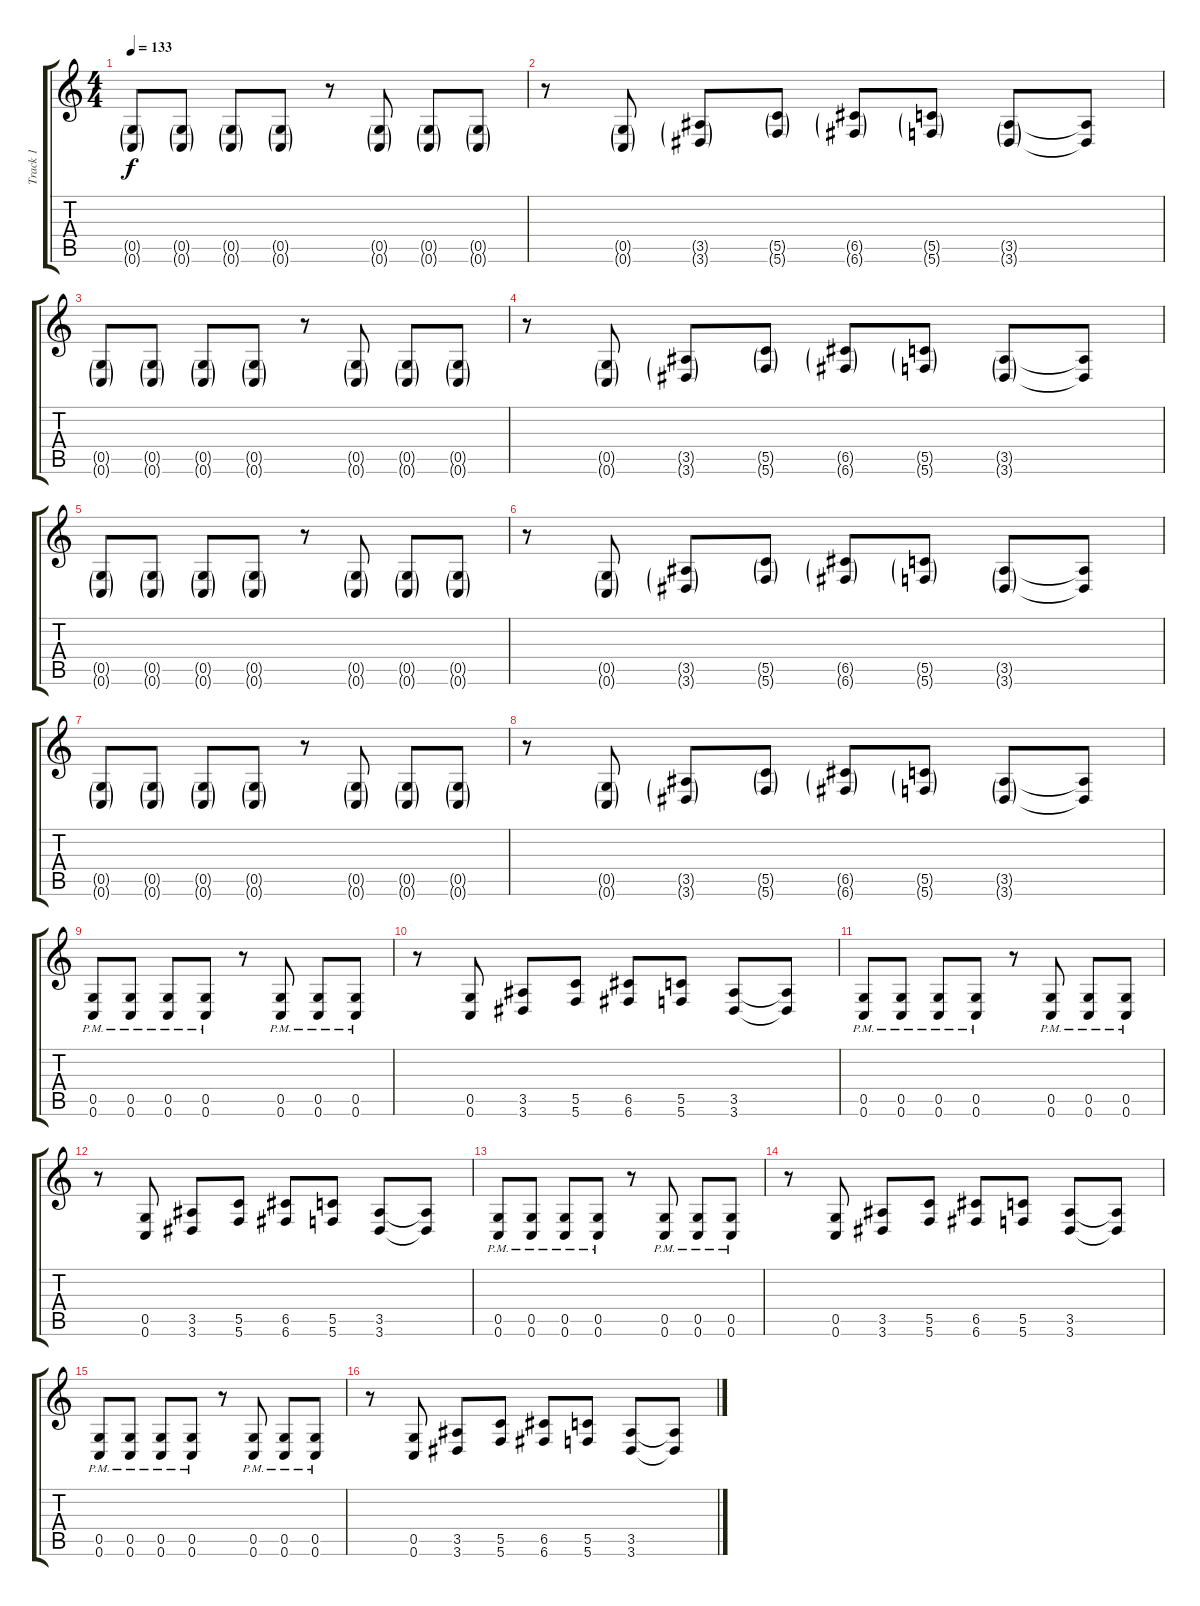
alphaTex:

\track ("Track 1" "Track 1") {instrument distortionguitar}
\staff {score tabs}
\tuning (D4 A3 F3 C3 G2 C2) {hide}
\ts (4 4)
\tempo 133
\clef g2
\ks c
(0.5{g} 0.6{g}).8{dy f} (0.5{g} 0.6{g}).8 (0.5{g} 0.6{g}).8 (0.5{g} 0.6{g}).8 r.8 (0.5{g} 0.6{g}).8 (0.5{g} 0.6{g}).8 (0.5{g} 0.6{g}).8 |
r.8 (0.5{g} 0.6{g}).8 (3.5{g} 3.6{g}).8 (5.5{g} 5.6{g}).8 (6.5{g} 6.6{g}).8 (5.5{g} 5.6{g}).8 (3.5{g} 3.6{g}).8 (3.5{t} 3.6{t}).8 |
(0.5{g} 0.6{g}).8 (0.5{g} 0.6{g}).8 (0.5{g} 0.6{g}).8 (0.5{g} 0.6{g}).8 r.8 (0.5{g} 0.6{g}).8 (0.5{g} 0.6{g}).8 (0.5{g} 0.6{g}).8 |
r.8 (0.5{g} 0.6{g}).8 (3.5{g} 3.6{g}).8 (5.5{g} 5.6{g}).8 (6.5{g} 6.6{g}).8 (5.5{g} 5.6{g}).8 (3.5{g} 3.6{g}).8 (3.5{t} 3.6{t}).8 |
(0.5{g} 0.6{g}).8 (0.5{g} 0.6{g}).8 (0.5{g} 0.6{g}).8 (0.5{g} 0.6{g}).8 r.8 (0.5{g} 0.6{g}).8 (0.5{g} 0.6{g}).8 (0.5{g} 0.6{g}).8 |
r.8 (0.5{g} 0.6{g}).8 (3.5{g} 3.6{g}).8 (5.5{g} 5.6{g}).8 (6.5{g} 6.6{g}).8 (5.5{g} 5.6{g}).8 (3.5{g} 3.6{g}).8 (3.5{t} 3.6{t}).8 |
(0.5{g} 0.6{g}).8 (0.5{g} 0.6{g}).8 (0.5{g} 0.6{g}).8 (0.5{g} 0.6{g}).8 r.8 (0.5{g} 0.6{g}).8 (0.5{g} 0.6{g}).8 (0.5{g} 0.6{g}).8 |
r.8 (0.5{g} 0.6{g}).8 (3.5{g} 3.6{g}).8 (5.5{g} 5.6{g}).8 (6.5{g} 6.6{g}).8 (5.5{g} 5.6{g}).8 (3.5{g} 3.6{g}).8 (3.5{t} 3.6{t}).8 |
(0.5{pm} 0.6{pm}).8 (0.5{pm} 0.6{pm}).8 (0.5{pm} 0.6{pm}).8 (0.5{pm} 0.6{pm}).8 r.8 (0.5{pm} 0.6{pm}).8 (0.5{pm} 0.6{pm}).8 (0.5{pm} 0.6{pm}).8 |
r.8 (0.5 0.6).8 (3.5 3.6).8 (5.5 5.6).8 (6.5 6.6).8 (5.5 5.6).8 (3.5 3.6).8 (3.5{t} 3.6{t}).8 |
(0.5{pm} 0.6{pm}).8 (0.5{pm} 0.6{pm}).8 (0.5{pm} 0.6{pm}).8 (0.5{pm} 0.6{pm}).8 r.8 (0.5{pm} 0.6{pm}).8 (0.5{pm} 0.6{pm}).8 (0.5{pm} 0.6{pm}).8 |
r.8 (0.5 0.6).8 (3.5 3.6).8 (5.5 5.6).8 (6.5 6.6).8 (5.5 5.6).8 (3.5 3.6).8 (3.5{t} 3.6{t}).8 |
(0.5{pm} 0.6{pm}).8 (0.5{pm} 0.6{pm}).8 (0.5{pm} 0.6{pm}).8 (0.5{pm} 0.6{pm}).8 r.8 (0.5{pm} 0.6{pm}).8 (0.5{pm} 0.6{pm}).8 (0.5{pm} 0.6{pm}).8 |
r.8 (0.5 0.6).8 (3.5 3.6).8 (5.5 5.6).8 (6.5 6.6).8 (5.5 5.6).8 (3.5 3.6).8 (3.5{t} 3.6{t}).8 |
(0.5{pm} 0.6{pm}).8 (0.5{pm} 0.6{pm}).8 (0.5{pm} 0.6{pm}).8 (0.5{pm} 0.6{pm}).8 r.8 (0.5{pm} 0.6{pm}).8 (0.5{pm} 0.6{pm}).8 (0.5{pm} 0.6{pm}).8 |
r.8 (0.5 0.6).8 (3.5 3.6).8 (5.5 5.6).8 (6.5 6.6).8 (5.5 5.6).8 (3.5 3.6).8 (3.5{t} 3.6{t}).8
